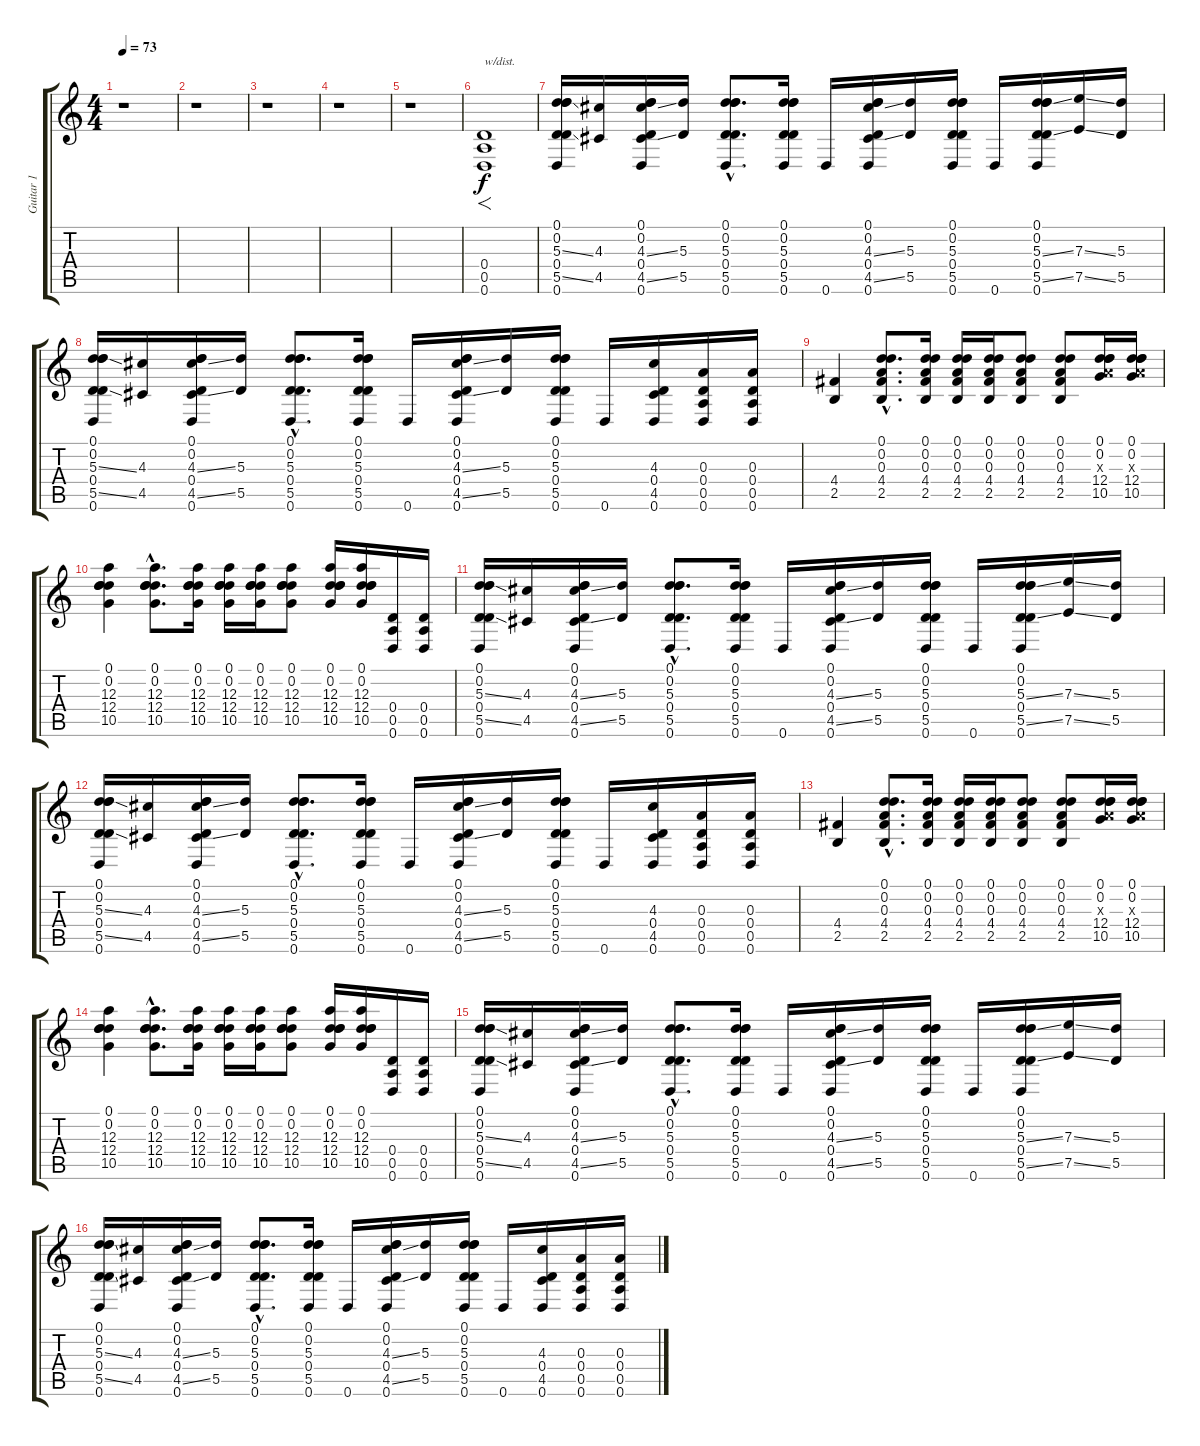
\track ("Guitar 1" "Guitar 1") {instrument distortionguitar}
\staff {score tabs}
\tuning (D4 D4 A3 D3 A2 D2) {hide}
\ts (4 4)
\tempo 73
\clef g2
\ks c
r.1{dy f instrument distortionguitar} |
r.1 |
r.1 |
r.1 |
r.1 |
(0.4 0.5 0.6).1{f txt "w/dist."} |
(0.1 0.2 5.3{ss} 0.4 5.5{ss} 0.6).16 (4.3 4.5).16 (0.1 0.2 4.3{ss} 0.4 4.5{ss} 0.6).16 (5.3 5.5).16 (0.1{hac} 0.2{hac} 5.3{hac} 0.4{hac} 5.5{hac} 0.6{hac}).8{d} (0.1 0.2 5.3 0.4 5.5 0.6).16 0.6.16 (0.1 0.2 4.3{ss} 0.4 4.5{ss} 0.6).16 (5.3 5.5).16 (0.1 0.2 5.3 0.4 5.5 0.6).16 0.6.16 (0.1 0.2 5.3{ss} 0.4 5.5{ss} 0.6).16 (7.3{ss} 7.5{ss}).16 (5.3 5.5).16 |
(0.1 0.2 5.3{ss} 0.4 5.5{ss} 0.6).16 (4.3 4.5).16 (0.1 0.2 4.3{ss} 0.4 4.5{ss} 0.6).16 (5.3 5.5).16 (0.1{hac} 0.2{hac} 5.3{hac} 0.4{hac} 5.5{hac} 0.6{hac}).8{d} (0.1 0.2 5.3 0.4 5.5 0.6).16 0.6.16 (0.1 0.2 4.3{ss} 0.4 4.5{ss} 0.6).16 (5.3 5.5).16 (0.1 0.2 5.3 0.4 5.5 0.6).16 0.6.16 (4.3 0.4 4.5 0.6).16 (0.3 0.4 0.5 0.6).16 (0.3 0.4 0.5 0.6).16 |
(4.4 2.5).4 (0.1{hac} 0.2{hac} 0.3{hac} 4.4{hac} 2.5{hac}).8{d} (0.1 0.2 0.3 4.4 2.5).16 (0.1 0.2 0.3 4.4 2.5).16 (0.1 0.2 0.3 4.4 2.5).16 (0.1 0.2 0.3 4.4 2.5).8 (0.1 0.2 0.3 4.4 2.5).8 (0.1 0.2 0.3{x} 12.4 10.5).16 (0.1 0.2 0.3{x} 12.4 10.5).16 |
(0.1 0.2 12.3 12.4 10.5).4 (0.1{hac} 0.2{hac} 12.3{hac} 12.4{hac} 10.5{hac}).8{d} (0.1 0.2 12.3 12.4 10.5).16 (0.1 0.2 12.3 12.4 10.5).16 (0.1 0.2 12.3 12.4 10.5).16 (0.1 0.2 12.3 12.4 10.5).8 (0.1 0.2 12.3 12.4 10.5).16 (0.1 0.2 12.3 12.4 10.5).16 (0.4 0.5 0.6).16 (0.4 0.5 0.6).16 |
(0.1 0.2 5.3{ss} 0.4 5.5{ss} 0.6).16 (4.3 4.5).16 (0.1 0.2 4.3{ss} 0.4 4.5{ss} 0.6).16 (5.3 5.5).16 (0.1{hac} 0.2{hac} 5.3{hac} 0.4{hac} 5.5{hac} 0.6{hac}).8{d} (0.1 0.2 5.3 0.4 5.5 0.6).16 0.6.16 (0.1 0.2 4.3{ss} 0.4 4.5{ss} 0.6).16 (5.3 5.5).16 (0.1 0.2 5.3 0.4 5.5 0.6).16 0.6.16 (0.1 0.2 5.3{ss} 0.4 5.5{ss} 0.6).16 (7.3{ss} 7.5{ss}).16 (5.3 5.5).16 |
(0.1 0.2 5.3{ss} 0.4 5.5{ss} 0.6).16 (4.3 4.5).16 (0.1 0.2 4.3{ss} 0.4 4.5{ss} 0.6).16 (5.3 5.5).16 (0.1{hac} 0.2{hac} 5.3{hac} 0.4{hac} 5.5{hac} 0.6{hac}).8{d} (0.1 0.2 5.3 0.4 5.5 0.6).16 0.6.16 (0.1 0.2 4.3{ss} 0.4 4.5{ss} 0.6).16 (5.3 5.5).16 (0.1 0.2 5.3 0.4 5.5 0.6).16 0.6.16 (4.3 0.4 4.5 0.6).16 (0.3 0.4 0.5 0.6).16 (0.3 0.4 0.5 0.6).16 |
(4.4 2.5).4 (0.1{hac} 0.2{hac} 0.3{hac} 4.4{hac} 2.5{hac}).8{d} (0.1 0.2 0.3 4.4 2.5).16 (0.1 0.2 0.3 4.4 2.5).16 (0.1 0.2 0.3 4.4 2.5).16 (0.1 0.2 0.3 4.4 2.5).8 (0.1 0.2 0.3 4.4 2.5).8 (0.1 0.2 0.3{x} 12.4 10.5).16 (0.1 0.2 0.3{x} 12.4 10.5).16 |
(0.1 0.2 12.3 12.4 10.5).4 (0.1{hac} 0.2{hac} 12.3{hac} 12.4{hac} 10.5{hac}).8{d} (0.1 0.2 12.3 12.4 10.5).16 (0.1 0.2 12.3 12.4 10.5).16 (0.1 0.2 12.3 12.4 10.5).16 (0.1 0.2 12.3 12.4 10.5).8 (0.1 0.2 12.3 12.4 10.5).16 (0.1 0.2 12.3 12.4 10.5).16 (0.4 0.5 0.6).16 (0.4 0.5 0.6).16 |
(0.1 0.2 5.3{ss} 0.4 5.5{ss} 0.6).16 (4.3 4.5).16 (0.1 0.2 4.3{ss} 0.4 4.5{ss} 0.6).16 (5.3 5.5).16 (0.1{hac} 0.2{hac} 5.3{hac} 0.4{hac} 5.5{hac} 0.6{hac}).8{d} (0.1 0.2 5.3 0.4 5.5 0.6).16 0.6.16 (0.1 0.2 4.3{ss} 0.4 4.5{ss} 0.6).16 (5.3 5.5).16 (0.1 0.2 5.3 0.4 5.5 0.6).16 0.6.16 (0.1 0.2 5.3{ss} 0.4 5.5{ss} 0.6).16 (7.3{ss} 7.5{ss}).16 (5.3 5.5).16 |
(0.1 0.2 5.3{ss} 0.4 5.5{ss} 0.6).16 (4.3 4.5).16 (0.1 0.2 4.3{ss} 0.4 4.5{ss} 0.6).16 (5.3 5.5).16 (0.1{hac} 0.2{hac} 5.3{hac} 0.4{hac} 5.5{hac} 0.6{hac}).8{d} (0.1 0.2 5.3 0.4 5.5 0.6).16 0.6.16 (0.1 0.2 4.3{ss} 0.4 4.5{ss} 0.6).16 (5.3 5.5).16 (0.1 0.2 5.3 0.4 5.5 0.6).16 0.6.16 (4.3 0.4 4.5 0.6).16 (0.3 0.4 0.5 0.6).16 (0.3 0.4 0.5 0.6).16
